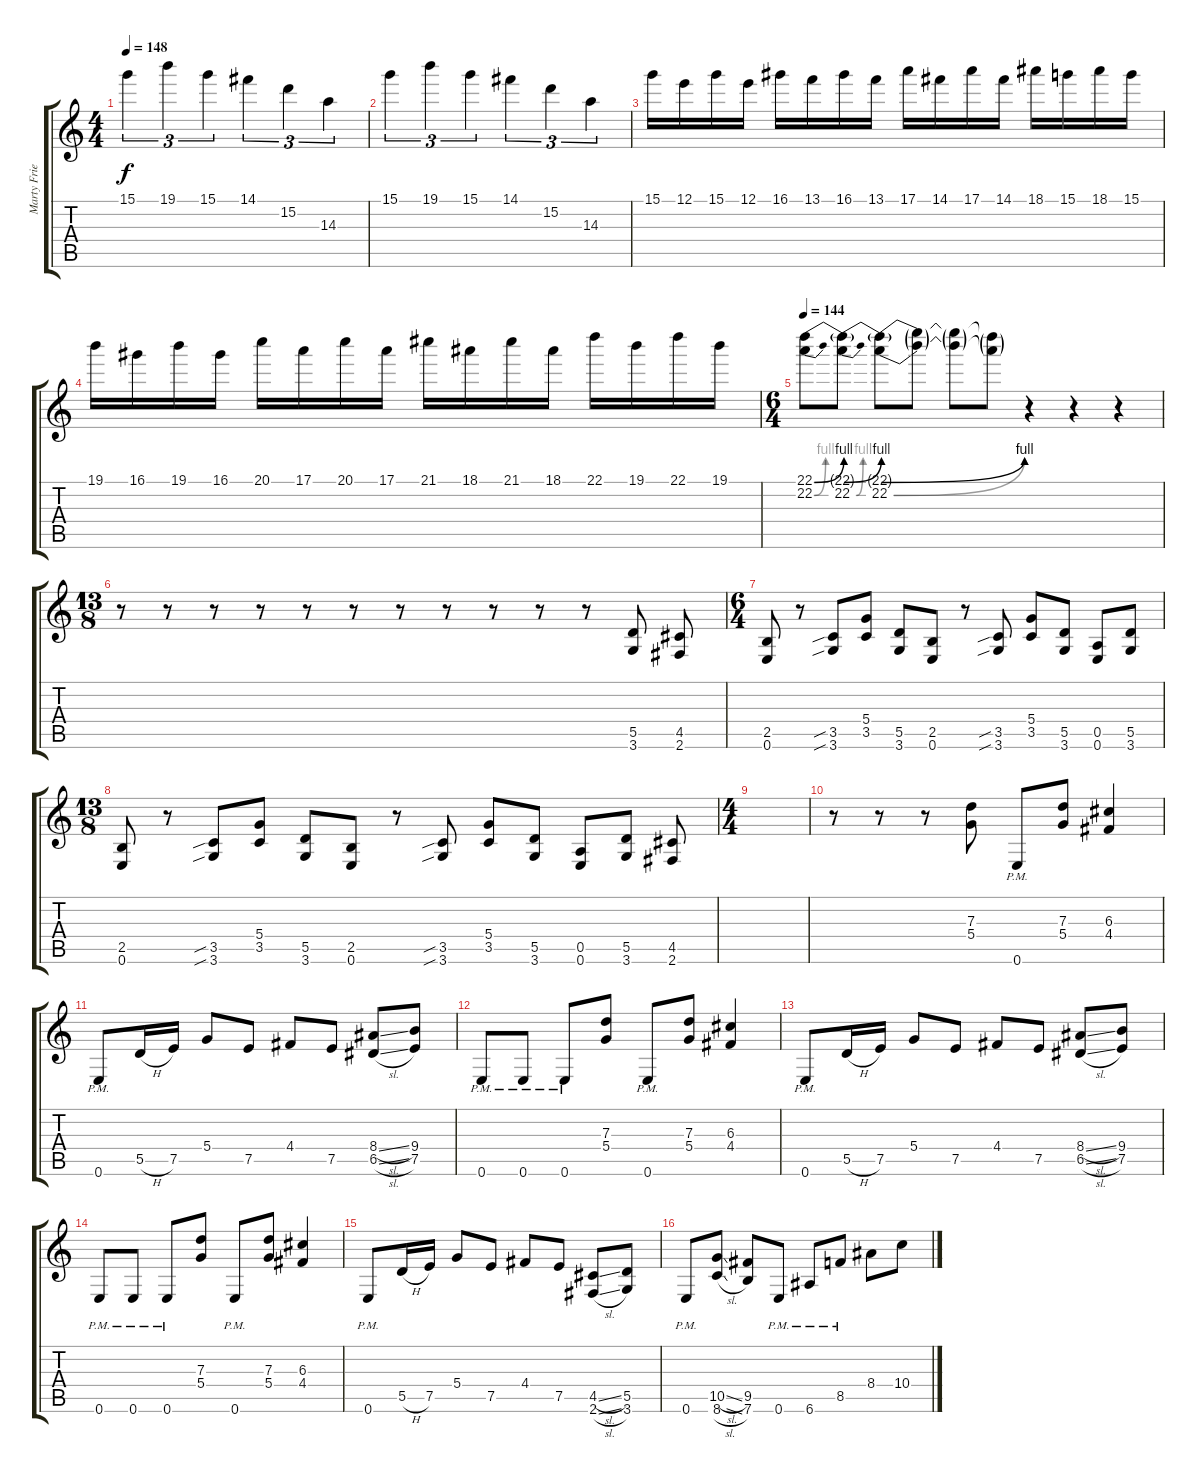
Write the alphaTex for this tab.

\track ("Marty Friedman" "Marty Frie") {instrument distortionguitar}
\staff {score tabs}
\tuning (E4 B3 G3 D3 A2 E2) {hide}
\ts (4 4)
\tempo 148
\clef g2
\ks c
15.1.4{tu (3 2) dy f} 19.1.4{tu (3 2)} 15.1.4{tu (3 2)} 14.1.4{tu (3 2)} 15.2.4{tu (3 2)} 14.3.4{tu (3 2)} |
15.1.4{tu (3 2)} 19.1.4{tu (3 2)} 15.1.4{tu (3 2)} 14.1.4{tu (3 2)} 15.2.4{tu (3 2)} 14.3.4{tu (3 2)} |
15.1.16 12.1.16 15.1.16 12.1.16 16.1.16 13.1.16 16.1.16 13.1.16 17.1.16 14.1.16 17.1.16 14.1.16 18.1.16 15.1.16 18.1.16 15.1.16 |
19.1.16 16.1.16 19.1.16 16.1.16 20.1.16 17.1.16 20.1.16 17.1.16 21.1.16 18.1.16 21.1.16 18.1.16 22.1.16 19.1.16 22.1.16 19.1.16 |
\ts (6 4)
\tempo 144
(22.1{be (bend 0 0 60 4)} 22.2{be (bend 0 0 60 4)}).8 (22.1{be (bend 0 0 60 4) t} 22.2{be (bend 0 0 60 4)}).8 (22.1{be (bend 0 0 60 4) t} 22.2{be (bend 0 0 60 4)}).8 (22.1{t} 22.2{t}).8 (22.1{t} 22.2{t}).8 (22.1{t} 22.2{t}).8 r.4 r.4 r.4 |
\ts (13 8)
r.8 r.8 r.8 r.8 r.8 r.8 r.8 r.8 r.8 r.8 r.8 (5.5 3.6).8 (4.5 2.6).8 |
\ts (6 4)
(2.5 0.6).8 r.8 (3.5{sib} 3.6{sib}).8 (5.4 3.5).8 (5.5 3.6).8 (2.5 0.6).8 r.8 (3.5{sib} 3.6{sib}).8 (5.4 3.5).8 (5.5 3.6).8 (0.5 0.6).8 (5.5 3.6).8 |
\ts (13 8)
(2.5 0.6).8 r.8 (3.5{sib} 3.6{sib}).8 (5.4 3.5).8 (5.5 3.6).8 (2.5 0.6).8 r.8 (3.5{sib} 3.6{sib}).8 (5.4 3.5).8 (5.5 3.6).8 (0.5 0.6).8 (5.5 3.6).8 (4.5 2.6).8 |
\ts (4 4)
|
r.8 r.8 r.8 (7.3 5.4).8 0.6{pm}.8 (7.3 5.4).8 (6.3 4.4).4 |
0.6{pm}.8 5.5{h}.16 7.5.16 5.4.8 7.5.8 4.4.8 7.5.8 (8.4{sl} 6.5{sl}).8 (9.4 7.5).8 |
0.6{pm}.8 0.6{pm}.8 0.6{pm}.8 (7.3 5.4).8 0.6{pm}.8 (7.3 5.4).8 (6.3 4.4).4 |
0.6{pm}.8 5.5{h}.16 7.5.16 5.4.8 7.5.8 4.4.8 7.5.8 (8.4{sl} 6.5{sl}).8 (9.4 7.5).8 |
0.6{pm}.8 0.6{pm}.8 0.6{pm}.8 (7.3 5.4).8 0.6{pm}.8 (7.3 5.4).8 (6.3 4.4).4 |
0.6{pm}.8 5.5{h}.16 7.5.16 5.4.8 7.5.8 4.4.8 7.5.8 (4.5{sl} 2.6{sl}).8 (5.5 3.6).8 |
0.6{pm}.8 (10.5{sl} 8.6{sl}).8 (9.5 7.6).8 0.6{pm}.8 6.6{pm}.8 8.5{pm}.8 8.4.8 10.4.8
